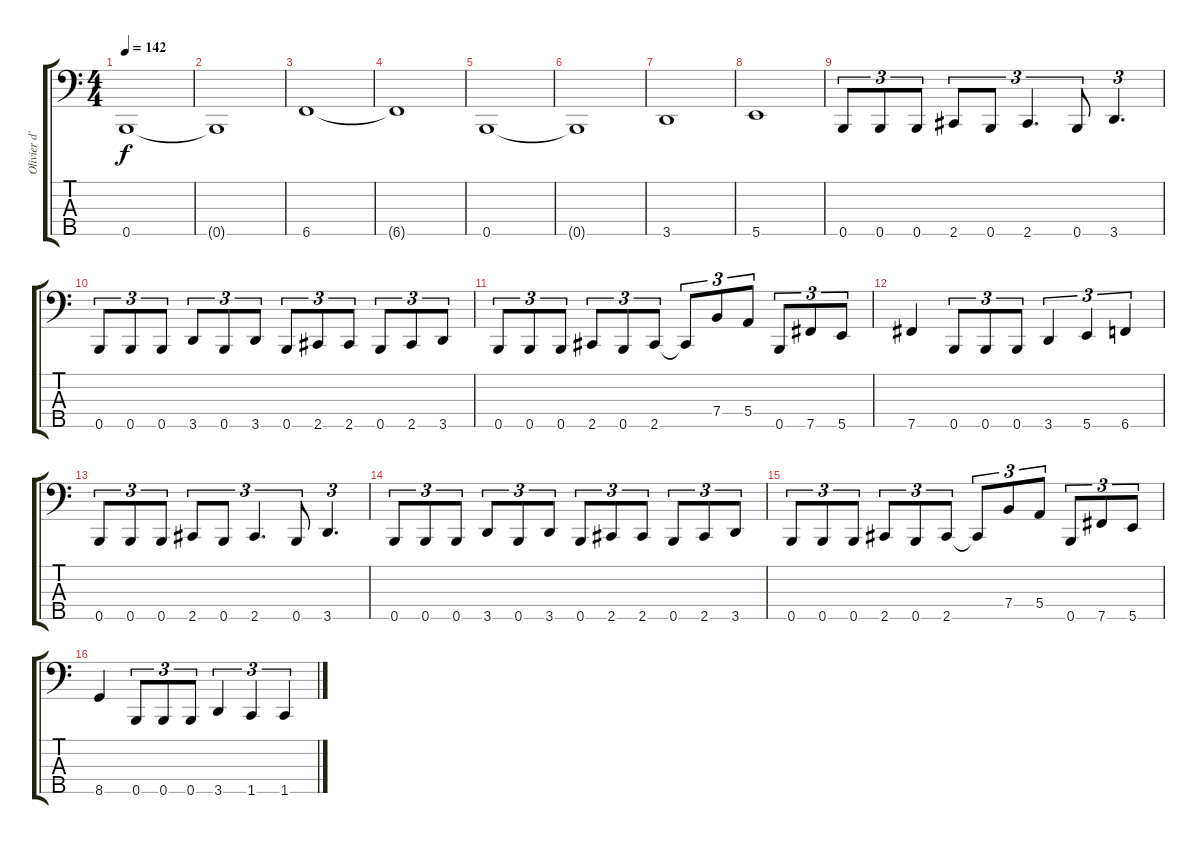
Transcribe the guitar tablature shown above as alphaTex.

\track ("Olivier d'Aries (Bass)" "Olivier d'") {instrument electricbassfinger}
\staff {score tabs}
\tuning (G2 D2 A1 E1 B0) {hide}
\ts (4 4)
\tempo 142
\clef f4
\ks c
0.5.1{dy f} |
0.5{t}.1 |
6.5.1 |
6.5{t}.1 |
0.5.1 |
0.5{t}.1 |
3.5.1 |
5.5.1 |
0.5.8{tu (3 2)} 0.5.8{tu (3 2)} 0.5.8{tu (3 2)} 2.5.8{tu (3 2)} 0.5.8{tu (3 2)} 2.5.4{d tu (3 2)} 0.5.8{tu (3 2)} 3.5.4{d tu (3 2)} |
0.5.8{tu (3 2)} 0.5.8{tu (3 2)} 0.5.8{tu (3 2)} 3.5.8{tu (3 2)} 0.5.8{tu (3 2)} 3.5.8{tu (3 2)} 0.5.8{tu (3 2)} 2.5.8{tu (3 2)} 2.5.8{tu (3 2)} 0.5.8{tu (3 2)} 2.5.8{tu (3 2)} 3.5.8{tu (3 2)} |
0.5.8{tu (3 2)} 0.5.8{tu (3 2)} 0.5.8{tu (3 2)} 2.5.8{tu (3 2)} 0.5.8{tu (3 2)} 2.5.8{tu (3 2)} 2.5{t}.8{tu (3 2)} 7.4.8{tu (3 2)} 5.4.8{tu (3 2)} 0.5.8{tu (3 2)} 7.5.8{tu (3 2)} 5.5.8{tu (3 2)} |
7.5.4 0.5.8{tu (3 2)} 0.5.8{tu (3 2)} 0.5.8{tu (3 2)} 3.5.4{tu (3 2)} 5.5.4{tu (3 2)} 6.5.4{tu (3 2)} |
0.5.8{tu (3 2)} 0.5.8{tu (3 2)} 0.5.8{tu (3 2)} 2.5.8{tu (3 2)} 0.5.8{tu (3 2)} 2.5.4{d tu (3 2)} 0.5.8{tu (3 2)} 3.5.4{d tu (3 2)} |
0.5.8{tu (3 2)} 0.5.8{tu (3 2)} 0.5.8{tu (3 2)} 3.5.8{tu (3 2)} 0.5.8{tu (3 2)} 3.5.8{tu (3 2)} 0.5.8{tu (3 2)} 2.5.8{tu (3 2)} 2.5.8{tu (3 2)} 0.5.8{tu (3 2)} 2.5.8{tu (3 2)} 3.5.8{tu (3 2)} |
0.5.8{tu (3 2)} 0.5.8{tu (3 2)} 0.5.8{tu (3 2)} 2.5.8{tu (3 2)} 0.5.8{tu (3 2)} 2.5.8{tu (3 2)} 2.5{t}.8{tu (3 2)} 7.4.8{tu (3 2)} 5.4.8{tu (3 2)} 0.5.8{tu (3 2)} 7.5.8{tu (3 2)} 5.5.8{tu (3 2)} |
8.5.4 0.5.8{tu (3 2)} 0.5.8{tu (3 2)} 0.5.8{tu (3 2)} 3.5.4{tu (3 2)} 1.5.4{tu (3 2)} 1.5.4{tu (3 2)}
